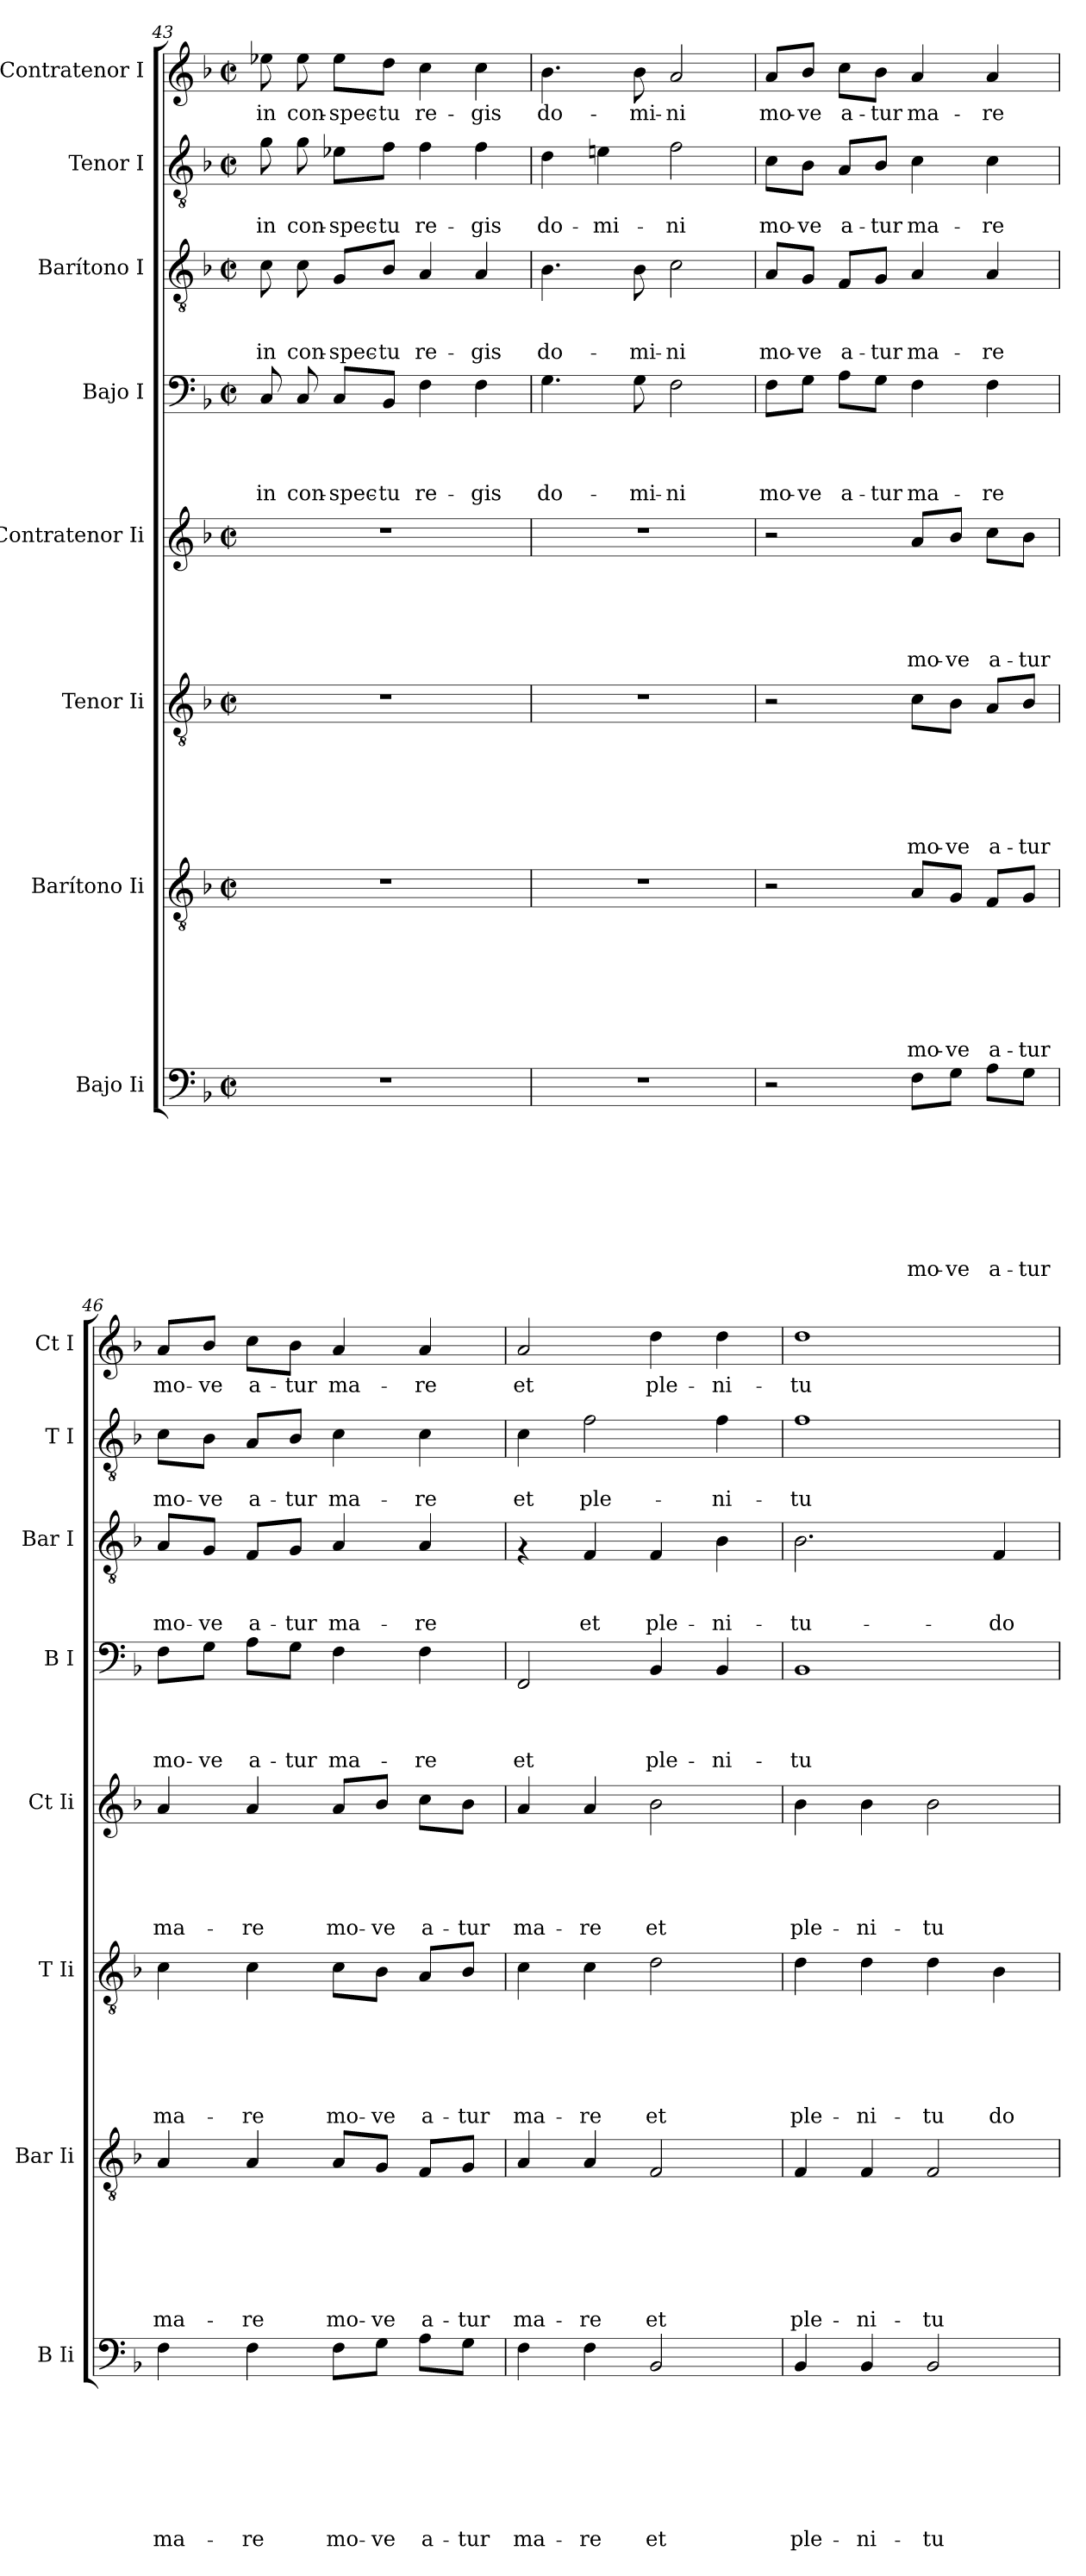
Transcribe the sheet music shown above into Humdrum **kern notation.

**kern	**text	**text	**text	**text	**text	**text	**text	**text	**kern	**text	**text	**text	**text	**text	**text	**text	**kern	**text	**text	**text	**text	**text	**text	**kern	**text	**text	**text	**text	**text	**kern	**text	**text	**text	**text	**kern	**text	**text	**text	**kern	**text	**text	**kern	**text
*part8	*part8	*part8	*part8	*part8	*part8	*part8	*part8	*part8	*part7	*part7	*part7	*part7	*part7	*part7	*part7	*part7	*part6	*part6	*part6	*part6	*part6	*part6	*part6	*part5	*part5	*part5	*part5	*part5	*part5	*part4	*part4	*part4	*part4	*part4	*part3	*part3	*part3	*part3	*part2	*part2	*part2	*part1	*part1
*staff8	*staff8	*staff8	*staff8	*staff8	*staff8	*staff8	*staff8	*staff8	*staff7	*staff7	*staff7	*staff7	*staff7	*staff7	*staff7	*staff7	*staff6	*staff6	*staff6	*staff6	*staff6	*staff6	*staff6	*staff5	*staff5	*staff5	*staff5	*staff5	*staff5	*staff4	*staff4	*staff4	*staff4	*staff4	*staff3	*staff3	*staff3	*staff3	*staff2	*staff2	*staff2	*staff1	*staff1
*I"Bajo Ii	*	*	*	*	*	*	*	*	*I"Barítono Ii	*	*	*	*	*	*	*	*I"Tenor Ii	*	*	*	*	*	*	*I"Contratenor Ii	*	*	*	*	*	*I"Bajo I	*	*	*	*	*I"Barítono I	*	*	*	*I"Tenor I	*	*	*I"Contratenor I	*
*I'B Ii	*	*	*	*	*	*	*	*	*I'Bar Ii	*	*	*	*	*	*	*	*I'T Ii	*	*	*	*	*	*	*I'Ct Ii	*	*	*	*	*	*I'B I	*	*	*	*	*I'Bar I	*	*	*	*I'T I	*	*	*I'Ct I	*
*clefF4	*	*	*	*	*	*	*	*	*clefGv2	*	*	*	*	*	*	*	*clefGv2	*	*	*	*	*	*	*clefG2	*	*	*	*	*	*clefF4	*	*	*	*	*clefGv2	*	*	*	*clefGv2	*	*	*clefG2	*
*k[b-]	*	*	*	*	*	*	*	*	*k[b-]	*	*	*	*	*	*	*	*k[b-]	*	*	*	*	*	*	*k[b-]	*	*	*	*	*	*k[b-]	*	*	*	*	*k[b-]	*	*	*	*k[b-]	*	*	*k[b-]	*
*F:	*	*	*	*	*	*	*	*	*F:	*	*	*	*	*	*	*	*F:	*	*	*	*	*	*	*F:	*	*	*	*	*	*F:	*	*	*	*	*F:	*	*	*	*F:	*	*	*F:	*
*M2/2	*	*	*	*	*	*	*	*	*M2/2	*	*	*	*	*	*	*	*M2/2	*	*	*	*	*	*	*M2/2	*	*	*	*	*	*M2/2	*	*	*	*	*M2/2	*	*	*	*M2/2	*	*	*M2/2	*
*met(c|)	*	*	*	*	*	*	*	*	*met(c|)	*	*	*	*	*	*	*	*met(c|)	*	*	*	*	*	*	*met(c|)	*	*	*	*	*	*met(c|)	*	*	*	*	*met(c|)	*	*	*	*met(c|)	*	*	*met(c|)	*
=43	=43	=43	=43	=43	=43	=43	=43	=43	=43	=43	=43	=43	=43	=43	=43	=43	=43	=43	=43	=43	=43	=43	=43	=43	=43	=43	=43	=43	=43	=43	=43	=43	=43	=43	=43	=43	=43	=43	=43	=43	=43	=43	=43
!	!	!	!	!	!	!	!	!	!	!	!	!	!	!	!	!	!	!	!	!	!	!	!	!	!	!	!	!	!	!	!	!	!	!LO:LY:b	!	!	!	!LO:LY:b	!	!	!LO:LY:b	!	!LO:LY:b
1r	.	.	.	.	.	.	.	.	1r	.	.	.	.	.	.	.	1r	.	.	.	.	.	.	1r	.	.	.	.	.	8C/	.	.	.	in	8c\	.	.	in	8g\	.	in	8ee-X\	in
!	!	!	!	!	!	!	!	!	!	!	!	!	!	!	!	!	!	!	!	!	!	!	!	!	!	!	!	!	!	!	!	!	!	!LO:LY:b	!	!	!	!LO:LY:b	!	!	!LO:LY:b	!	!LO:LY:b
.	.	.	.	.	.	.	.	.	.	.	.	.	.	.	.	.	.	.	.	.	.	.	.	.	.	.	.	.	.	8C/	.	.	.	con-	8c\	.	.	con-	8g\	.	con-	8ee-\	con-
!	!	!	!	!	!	!	!	!	!	!	!	!	!	!	!	!	!	!	!	!	!	!	!	!	!	!	!	!	!	!	!	!	!	!LO:LY:b	!	!	!	!LO:LY:b	!	!	!LO:LY:b	!	!LO:LY:b
.	.	.	.	.	.	.	.	.	.	.	.	.	.	.	.	.	.	.	.	.	.	.	.	.	.	.	.	.	.	8C/L	.	.	.	-spec-	8G/L	.	.	-spec-	8e-X\L	.	-spec-	8ee-\L	-spec-
!	!	!	!	!	!	!	!	!	!	!	!	!	!	!	!	!	!	!	!	!	!	!	!	!	!	!	!	!	!	!	!	!	!	!LO:LY:b	!	!	!	!LO:LY:b	!	!	!LO:LY:b	!	!LO:LY:b
.	.	.	.	.	.	.	.	.	.	.	.	.	.	.	.	.	.	.	.	.	.	.	.	.	.	.	.	.	.	8BB-/J	.	.	.	-tu	8B-/J	.	.	-tu	8f\J	.	-tu	8dd\J	-tu
!	!	!	!	!	!	!	!	!	!	!	!	!	!	!	!	!	!	!	!	!	!	!	!	!	!	!	!	!	!	!	!	!	!	!LO:LY:b	!	!	!	!LO:LY:b	!	!	!LO:LY:b	!	!LO:LY:b
.	.	.	.	.	.	.	.	.	.	.	.	.	.	.	.	.	.	.	.	.	.	.	.	.	.	.	.	.	.	4F\	.	.	.	re-	4A/	.	.	re-	4f\	.	re-	4cc\	re-
!	!	!	!	!	!	!	!	!	!	!	!	!	!	!	!	!	!	!	!	!	!	!	!	!	!	!	!	!	!	!	!	!	!	!LO:LY:b	!	!	!	!LO:LY:b	!	!	!LO:LY:b	!	!LO:LY:b
.	.	.	.	.	.	.	.	.	.	.	.	.	.	.	.	.	.	.	.	.	.	.	.	.	.	.	.	.	.	4F\	.	.	.	-gis	4A/	.	.	-gis	4f\	.	-gis	4cc\	-gis
=44	=44	=44	=44	=44	=44	=44	=44	=44	=44	=44	=44	=44	=44	=44	=44	=44	=44	=44	=44	=44	=44	=44	=44	=44	=44	=44	=44	=44	=44	=44	=44	=44	=44	=44	=44	=44	=44	=44	=44	=44	=44	=44	=44
!	!	!	!	!	!	!	!	!	!	!	!	!	!	!	!	!	!	!	!	!	!	!	!	!	!	!	!	!	!	!	!	!	!	!LO:LY:b	!	!	!	!LO:LY:b	!	!	!LO:LY:b	!	!LO:LY:b
1r	.	.	.	.	.	.	.	.	1r	.	.	.	.	.	.	.	1r	.	.	.	.	.	.	1r	.	.	.	.	.	4.G\	.	.	.	do-	4.B-\	.	.	do-	4d\	.	do-	4.b-\	do-
!	!	!	!	!	!	!	!	!	!	!	!	!	!	!	!	!	!	!	!	!	!	!	!	!	!	!	!	!	!	!	!	!	!	!	!	!	!	!	!	!	!LO:LY:b	!	!
.	.	.	.	.	.	.	.	.	.	.	.	.	.	.	.	.	.	.	.	.	.	.	.	.	.	.	.	.	.	.	.	.	.	.	.	.	.	.	4en\	.	-mi-	.	.
!	!	!	!	!	!	!	!	!	!	!	!	!	!	!	!	!	!	!	!	!	!	!	!	!	!	!	!	!	!	!	!	!	!	!LO:LY:b	!	!	!	!LO:LY:b	!	!	!	!	!LO:LY:b
.	.	.	.	.	.	.	.	.	.	.	.	.	.	.	.	.	.	.	.	.	.	.	.	.	.	.	.	.	.	8G\	.	.	.	-mi-	8B-\	.	.	-mi-	.	.	.	8b-\	-mi-
!	!	!	!	!	!	!	!	!	!	!	!	!	!	!	!	!	!	!	!	!	!	!	!	!	!	!	!	!	!	!	!	!	!	!LO:LY:b	!	!	!	!LO:LY:b	!	!	!LO:LY:b	!	!LO:LY:b
.	.	.	.	.	.	.	.	.	.	.	.	.	.	.	.	.	.	.	.	.	.	.	.	.	.	.	.	.	.	2F\	.	.	.	-ni	2c\	.	.	-ni	2f\	.	-ni	2a/	-ni
!!LO:PB:g=z
=45	=45	=45	=45	=45	=45	=45	=45	=45	=45	=45	=45	=45	=45	=45	=45	=45	=45	=45	=45	=45	=45	=45	=45	=45	=45	=45	=45	=45	=45	=45	=45	=45	=45	=45	=45	=45	=45	=45	=45	=45	=45	=45	=45
!	!	!	!	!	!	!	!	!	!	!	!	!	!	!	!	!	!	!	!	!	!	!	!	!	!	!	!	!	!	!	!	!	!	!LO:LY:b	!	!	!	!LO:LY:b	!	!	!LO:LY:b	!	!LO:LY:b
2r	.	.	.	.	.	.	.	.	2r	.	.	.	.	.	.	.	2r	.	.	.	.	.	.	2r	.	.	.	.	.	8F\L	.	.	.	mo-	8A/L	.	.	mo-	8c\L	.	mo-	8a/L	mo-
!	!	!	!	!	!	!	!	!	!	!	!	!	!	!	!	!	!	!	!	!	!	!	!	!	!	!	!	!	!	!	!	!	!	!LO:LY:b	!	!	!	!LO:LY:b	!	!	!LO:LY:b	!	!LO:LY:b
.	.	.	.	.	.	.	.	.	.	.	.	.	.	.	.	.	.	.	.	.	.	.	.	.	.	.	.	.	.	8G\J	.	.	.	-ve	8G/J	.	.	-ve	8B-\J	.	-ve	8b-/J	-ve
!	!	!	!	!	!	!	!	!	!	!	!	!	!	!	!	!	!	!	!	!	!	!	!	!	!	!	!	!	!	!	!	!	!	!LO:LY:b	!	!	!	!LO:LY:b	!	!	!LO:LY:b	!	!LO:LY:b
.	.	.	.	.	.	.	.	.	.	.	.	.	.	.	.	.	.	.	.	.	.	.	.	.	.	.	.	.	.	8A\L	.	.	.	a-	8F/L	.	.	a-	8A/L	.	a-	8cc\L	a-
!	!	!	!	!	!	!	!	!	!	!	!	!	!	!	!	!	!	!	!	!	!	!	!	!	!	!	!	!	!	!	!	!	!	!LO:LY:b	!	!	!	!LO:LY:b	!	!	!LO:LY:b	!	!LO:LY:b
.	.	.	.	.	.	.	.	.	.	.	.	.	.	.	.	.	.	.	.	.	.	.	.	.	.	.	.	.	.	8G\J	.	.	.	-tur	8G/J	.	.	-tur	8B-/J	.	-tur	8b-\J	-tur
!	!	!	!	!	!	!	!	!LO:LY:b	!	!	!	!	!	!	!	!LO:LY:b	!	!	!	!	!	!	!LO:LY:b	!	!	!	!	!	!LO:LY:b	!	!	!	!	!LO:LY:b	!	!	!	!LO:LY:b	!	!	!LO:LY:b	!	!LO:LY:b
8F\L	.	.	.	.	.	.	.	mo-	8A/L	.	.	.	.	.	.	mo-	8c\L	.	.	.	.	.	mo-	8a/L	.	.	.	.	mo-	4F\	.	.	.	ma-	4A/	.	.	ma-	4c\	.	ma-	4a/	ma-
!	!	!	!	!	!	!	!	!LO:LY:b	!	!	!	!	!	!	!	!LO:LY:b	!	!	!	!	!	!	!LO:LY:b	!	!	!	!	!	!LO:LY:b	!	!	!	!	!	!	!	!	!	!	!	!	!	!
8G\J	.	.	.	.	.	.	.	-ve	8G/J	.	.	.	.	.	.	-ve	8B-\J	.	.	.	.	.	-ve	8b-/J	.	.	.	.	-ve	.	.	.	.	.	.	.	.	.	.	.	.	.	.
!	!	!	!	!	!	!	!	!LO:LY:b	!	!	!	!	!	!	!	!LO:LY:b	!	!	!	!	!	!	!LO:LY:b	!	!	!	!	!	!LO:LY:b	!	!	!	!	!LO:LY:b	!	!	!	!LO:LY:b	!	!	!LO:LY:b	!	!LO:LY:b
8A\L	.	.	.	.	.	.	.	a-	8F/L	.	.	.	.	.	.	a-	8A/L	.	.	.	.	.	a-	8cc\L	.	.	.	.	a-	4F\	.	.	.	-re	4A/	.	.	-re	4c\	.	-re	4a/	-re
!	!	!	!	!	!	!	!	!LO:LY:b	!	!	!	!	!	!	!	!LO:LY:b	!	!	!	!	!	!	!LO:LY:b	!	!	!	!	!	!LO:LY:b	!	!	!	!	!	!	!	!	!	!	!	!	!	!
8G\J	.	.	.	.	.	.	.	-tur	8G/J	.	.	.	.	.	.	-tur	8B-/J	.	.	.	.	.	-tur	8b-\J	.	.	.	.	-tur	.	.	.	.	.	.	.	.	.	.	.	.	.	.
=46	=46	=46	=46	=46	=46	=46	=46	=46	=46	=46	=46	=46	=46	=46	=46	=46	=46	=46	=46	=46	=46	=46	=46	=46	=46	=46	=46	=46	=46	=46	=46	=46	=46	=46	=46	=46	=46	=46	=46	=46	=46	=46	=46
!	!	!	!	!	!	!	!	!LO:LY:b	!	!	!	!	!	!	!	!LO:LY:b	!	!	!	!	!	!	!LO:LY:b	!	!	!	!	!	!LO:LY:b	!	!	!	!	!LO:LY:b	!	!	!	!LO:LY:b	!	!	!LO:LY:b	!	!LO:LY:b
4F\	.	.	.	.	.	.	.	ma-	4A/	.	.	.	.	.	.	ma-	4c\	.	.	.	.	.	ma-	4a/	.	.	.	.	ma-	8F\L	.	.	.	mo-	8A/L	.	.	mo-	8c\L	.	mo-	8a/L	mo-
!	!	!	!	!	!	!	!	!	!	!	!	!	!	!	!	!	!	!	!	!	!	!	!	!	!	!	!	!	!	!	!	!	!	!LO:LY:b	!	!	!	!LO:LY:b	!	!	!LO:LY:b	!	!LO:LY:b
.	.	.	.	.	.	.	.	.	.	.	.	.	.	.	.	.	.	.	.	.	.	.	.	.	.	.	.	.	.	8G\J	.	.	.	-ve	8G/J	.	.	-ve	8B-\J	.	-ve	8b-/J	-ve
!	!	!	!	!	!	!	!	!LO:LY:b	!	!	!	!	!	!	!	!LO:LY:b	!	!	!	!	!	!	!LO:LY:b	!	!	!	!	!	!LO:LY:b	!	!	!	!	!LO:LY:b	!	!	!	!LO:LY:b	!	!	!LO:LY:b	!	!LO:LY:b
4F\	.	.	.	.	.	.	.	-re	4A/	.	.	.	.	.	.	-re	4c\	.	.	.	.	.	-re	4a/	.	.	.	.	-re	8A\L	.	.	.	a-	8F/L	.	.	a-	8A/L	.	a-	8cc\L	a-
!	!	!	!	!	!	!	!	!	!	!	!	!	!	!	!	!	!	!	!	!	!	!	!	!	!	!	!	!	!	!	!	!	!	!LO:LY:b	!	!	!	!LO:LY:b	!	!	!LO:LY:b	!	!LO:LY:b
.	.	.	.	.	.	.	.	.	.	.	.	.	.	.	.	.	.	.	.	.	.	.	.	.	.	.	.	.	.	8G\J	.	.	.	-tur	8G/J	.	.	-tur	8B-/J	.	-tur	8b-\J	-tur
!	!	!	!	!	!	!	!	!LO:LY:b	!	!	!	!	!	!	!	!LO:LY:b	!	!	!	!	!	!	!LO:LY:b	!	!	!	!	!	!LO:LY:b	!	!	!	!	!LO:LY:b	!	!	!	!LO:LY:b	!	!	!LO:LY:b	!	!LO:LY:b
8F\L	.	.	.	.	.	.	.	mo-	8A/L	.	.	.	.	.	.	mo-	8c\L	.	.	.	.	.	mo-	8a/L	.	.	.	.	mo-	4F\	.	.	.	ma-	4A/	.	.	ma-	4c\	.	ma-	4a/	ma-
!	!	!	!	!	!	!	!	!LO:LY:b	!	!	!	!	!	!	!	!LO:LY:b	!	!	!	!	!	!	!LO:LY:b	!	!	!	!	!	!LO:LY:b	!	!	!	!	!	!	!	!	!	!	!	!	!	!
8G\J	.	.	.	.	.	.	.	-ve	8G/J	.	.	.	.	.	.	-ve	8B-\J	.	.	.	.	.	-ve	8b-/J	.	.	.	.	-ve	.	.	.	.	.	.	.	.	.	.	.	.	.	.
!	!	!	!	!	!	!	!	!LO:LY:b	!	!	!	!	!	!	!	!LO:LY:b	!	!	!	!	!	!	!LO:LY:b	!	!	!	!	!	!LO:LY:b	!	!	!	!	!LO:LY:b	!	!	!	!LO:LY:b	!	!	!LO:LY:b	!	!LO:LY:b
8A\L	.	.	.	.	.	.	.	a-	8F/L	.	.	.	.	.	.	a-	8A/L	.	.	.	.	.	a-	8cc\L	.	.	.	.	a-	4F\	.	.	.	-re	4A/	.	.	-re	4c\	.	-re	4a/	-re
!	!	!	!	!	!	!	!	!LO:LY:b	!	!	!	!	!	!	!	!LO:LY:b	!	!	!	!	!	!	!LO:LY:b	!	!	!	!	!	!LO:LY:b	!	!	!	!	!	!	!	!	!	!	!	!	!	!
8G\J	.	.	.	.	.	.	.	-tur	8G/J	.	.	.	.	.	.	-tur	8B-/J	.	.	.	.	.	-tur	8b-\J	.	.	.	.	-tur	.	.	.	.	.	.	.	.	.	.	.	.	.	.
=47	=47	=47	=47	=47	=47	=47	=47	=47	=47	=47	=47	=47	=47	=47	=47	=47	=47	=47	=47	=47	=47	=47	=47	=47	=47	=47	=47	=47	=47	=47	=47	=47	=47	=47	=47	=47	=47	=47	=47	=47	=47	=47	=47
!	!	!	!	!	!	!	!	!LO:LY:b	!	!	!	!	!	!	!	!LO:LY:b	!	!	!	!	!	!	!LO:LY:b	!	!	!	!	!	!LO:LY:b	!	!	!	!	!LO:LY:b	!	!	!	!	!	!	!LO:LY:b	!	!LO:LY:b
4F\	.	.	.	.	.	.	.	ma-	4A/	.	.	.	.	.	.	ma-	4c\	.	.	.	.	.	ma-	4a/	.	.	.	.	ma-	2FF/	.	.	.	et	4rF	.	.	.	4c\	.	et	2a/	et
!	!	!	!	!	!	!	!	!LO:LY:b	!	!	!	!	!	!	!	!LO:LY:b	!	!	!	!	!	!	!LO:LY:b	!	!	!	!	!	!LO:LY:b	!	!	!	!	!	!	!	!	!LO:LY:b	!	!	!LO:LY:b	!	!
4F\	.	.	.	.	.	.	.	-re	4A/	.	.	.	.	.	.	-re	4c\	.	.	.	.	.	-re	4a/	.	.	.	.	-re	.	.	.	.	.	4F/	.	.	et	2f\	.	ple-	.	.
!	!	!	!	!	!	!	!	!LO:LY:b	!	!	!	!	!	!	!	!LO:LY:b	!	!	!	!	!	!	!LO:LY:b	!	!	!	!	!	!LO:LY:b	!	!	!	!	!LO:LY:b	!	!	!	!LO:LY:b	!	!	!	!	!LO:LY:b
2BB-/	.	.	.	.	.	.	.	et	2F/	.	.	.	.	.	.	et	2d\	.	.	.	.	.	et	2b-\	.	.	.	.	et	4BB-/	.	.	.	ple-	4F/	.	.	ple-	.	.	.	4dd\	ple-
!	!	!	!	!	!	!	!	!	!	!	!	!	!	!	!	!	!	!	!	!	!	!	!	!	!	!	!	!	!	!	!	!	!	!LO:LY:b	!	!	!	!LO:LY:b	!	!	!LO:LY:b	!	!LO:LY:b
.	.	.	.	.	.	.	.	.	.	.	.	.	.	.	.	.	.	.	.	.	.	.	.	.	.	.	.	.	.	4BB-/	.	.	.	-ni-	4B-\	.	.	-ni-	4f\	.	-ni-	4dd\	-ni-
=48	=48	=48	=48	=48	=48	=48	=48	=48	=48	=48	=48	=48	=48	=48	=48	=48	=48	=48	=48	=48	=48	=48	=48	=48	=48	=48	=48	=48	=48	=48	=48	=48	=48	=48	=48	=48	=48	=48	=48	=48	=48	=48	=48
!	!	!	!	!	!	!	!	!LO:LY:b	!	!	!	!	!	!	!	!LO:LY:b	!	!	!	!	!	!	!LO:LY:b	!	!	!	!	!	!LO:LY:b	!	!	!	!	!LO:LY:b	!	!	!	!LO:LY:b	!	!	!LO:LY:b	!	!LO:LY:b
4BB-/	.	.	.	.	.	.	.	ple-	4F/	.	.	.	.	.	.	ple-	4d\	.	.	.	.	.	ple-	4b-\	.	.	.	.	ple-	1BB-	.	.	.	-tu-	2.B-\	.	.	-tu-	1f	.	-tu-	1dd	-tu-
!	!	!	!	!	!	!	!	!LO:LY:b	!	!	!	!	!	!	!	!LO:LY:b	!	!	!	!	!	!	!LO:LY:b	!	!	!	!	!	!LO:LY:b	!	!	!	!	!	!	!	!	!	!	!	!	!	!
4BB-/	.	.	.	.	.	.	.	-ni-	4F/	.	.	.	.	.	.	-ni-	4d\	.	.	.	.	.	-ni-	4b-\	.	.	.	.	-ni-	.	.	.	.	.	.	.	.	.	.	.	.	.	.
!	!	!	!	!	!	!	!	!LO:LY:b	!	!	!	!	!	!	!	!LO:LY:b	!	!	!	!	!	!	!LO:LY:b	!	!	!	!	!	!LO:LY:b	!	!	!	!	!	!	!	!	!	!	!	!	!	!
2BB-/	.	.	.	.	.	.	.	-tu-	2F/	.	.	.	.	.	.	-tu-	4d\	.	.	.	.	.	-tu	2b-\	.	.	.	.	-tu-	.	.	.	.	.	.	.	.	.	.	.	.	.	.
!	!	!	!	!	!	!	!	!	!	!	!	!	!	!	!	!	!	!	!	!	!	!	!LO:LY:b	!	!	!	!	!	!	!	!	!	!	!	!	!	!	!LO:LY:b	!	!	!	!	!
.	.	.	.	.	.	.	.	.	.	.	.	.	.	.	.	.	4B-\	.	.	.	.	.	do-	.	.	.	.	.	.	.	.	.	.	.	4F/	.	.	-do	.	.	.	.	.
=	=	=	=	=	=	=	=	=	=	=	=	=	=	=	=	=	=	=	=	=	=	=	=	=	=	=	=	=	=	=	=	=	=	=	=	=	=	=	=	=	=	=	=
*-	*-	*-	*-	*-	*-	*-	*-	*-	*-	*-	*-	*-	*-	*-	*-	*-	*-	*-	*-	*-	*-	*-	*-	*-	*-	*-	*-	*-	*-	*-	*-	*-	*-	*-	*-	*-	*-	*-	*-	*-	*-	*-	*-
